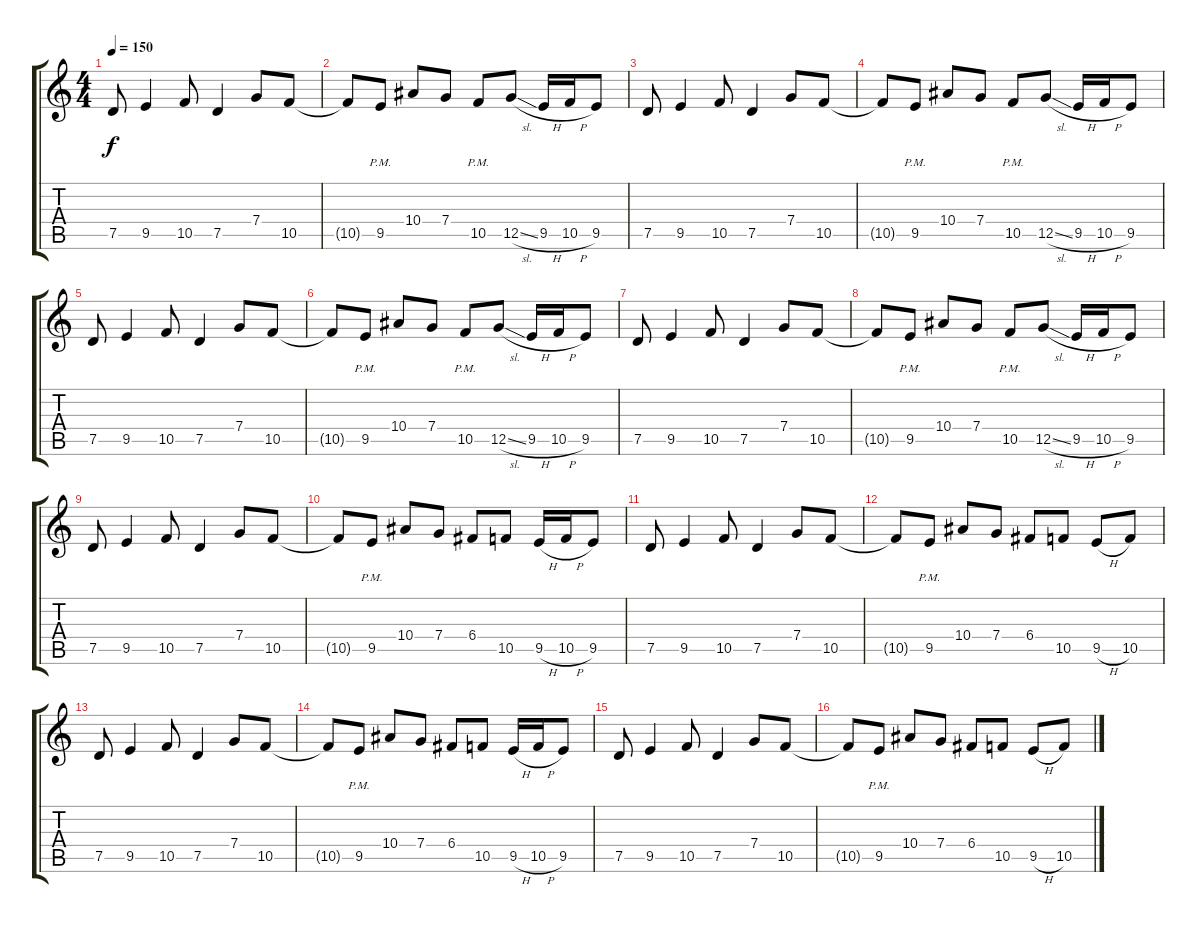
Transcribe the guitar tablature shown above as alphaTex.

\track "" {instrument distortionguitar}
\staff {score tabs}
\tuning (D4 A3 F3 C3 G2 D2) {hide}
\ts (4 4)
\tempo 150
\clef g2
\ks c
7.5.8{dy f} 9.5.4 10.5.8 7.5.4 7.4.8 10.5.8 |
10.5{t}.8 9.5{pm}.8 10.4.8 7.4.8 10.5{pm}.8 12.5{sl}.8 9.5{h}.16 10.5{h}.16 9.5.8 |
7.5.8 9.5.4 10.5.8 7.5.4 7.4.8 10.5.8 |
10.5{t}.8 9.5{pm}.8 10.4.8 7.4.8 10.5{pm}.8 12.5{sl}.8 9.5{h}.16 10.5{h}.16 9.5.8 |
7.5.8 9.5.4 10.5.8 7.5.4 7.4.8 10.5.8 |
10.5{t}.8 9.5{pm}.8 10.4.8 7.4.8 10.5{pm}.8 12.5{sl}.8 9.5{h}.16 10.5{h}.16 9.5.8 |
7.5.8 9.5.4 10.5.8 7.5.4 7.4.8 10.5.8 |
10.5{t}.8 9.5{pm}.8 10.4.8 7.4.8 10.5{pm}.8 12.5{sl}.8 9.5{h}.16 10.5{h}.16 9.5.8 |
7.5.8 9.5.4 10.5.8 7.5.4 7.4.8 10.5.8 |
10.5{t}.8 9.5{pm}.8 10.4.8 7.4.8 6.4.8 10.5.8 9.5{h}.16 10.5{h}.16 9.5.8 |
7.5.8 9.5.4 10.5.8 7.5.4 7.4.8 10.5.8 |
10.5{t}.8 9.5{pm}.8 10.4.8 7.4.8 6.4.8 10.5.8 9.5{h}.8 10.5.8 |
7.5.8 9.5.4 10.5.8 7.5.4 7.4.8 10.5.8 |
10.5{t}.8 9.5{pm}.8 10.4.8 7.4.8 6.4.8 10.5.8 9.5{h}.16 10.5{h}.16 9.5.8 |
7.5.8 9.5.4 10.5.8 7.5.4 7.4.8 10.5.8 |
10.5{t}.8 9.5{pm}.8 10.4.8 7.4.8 6.4.8 10.5.8 9.5{h}.8 10.5.8
